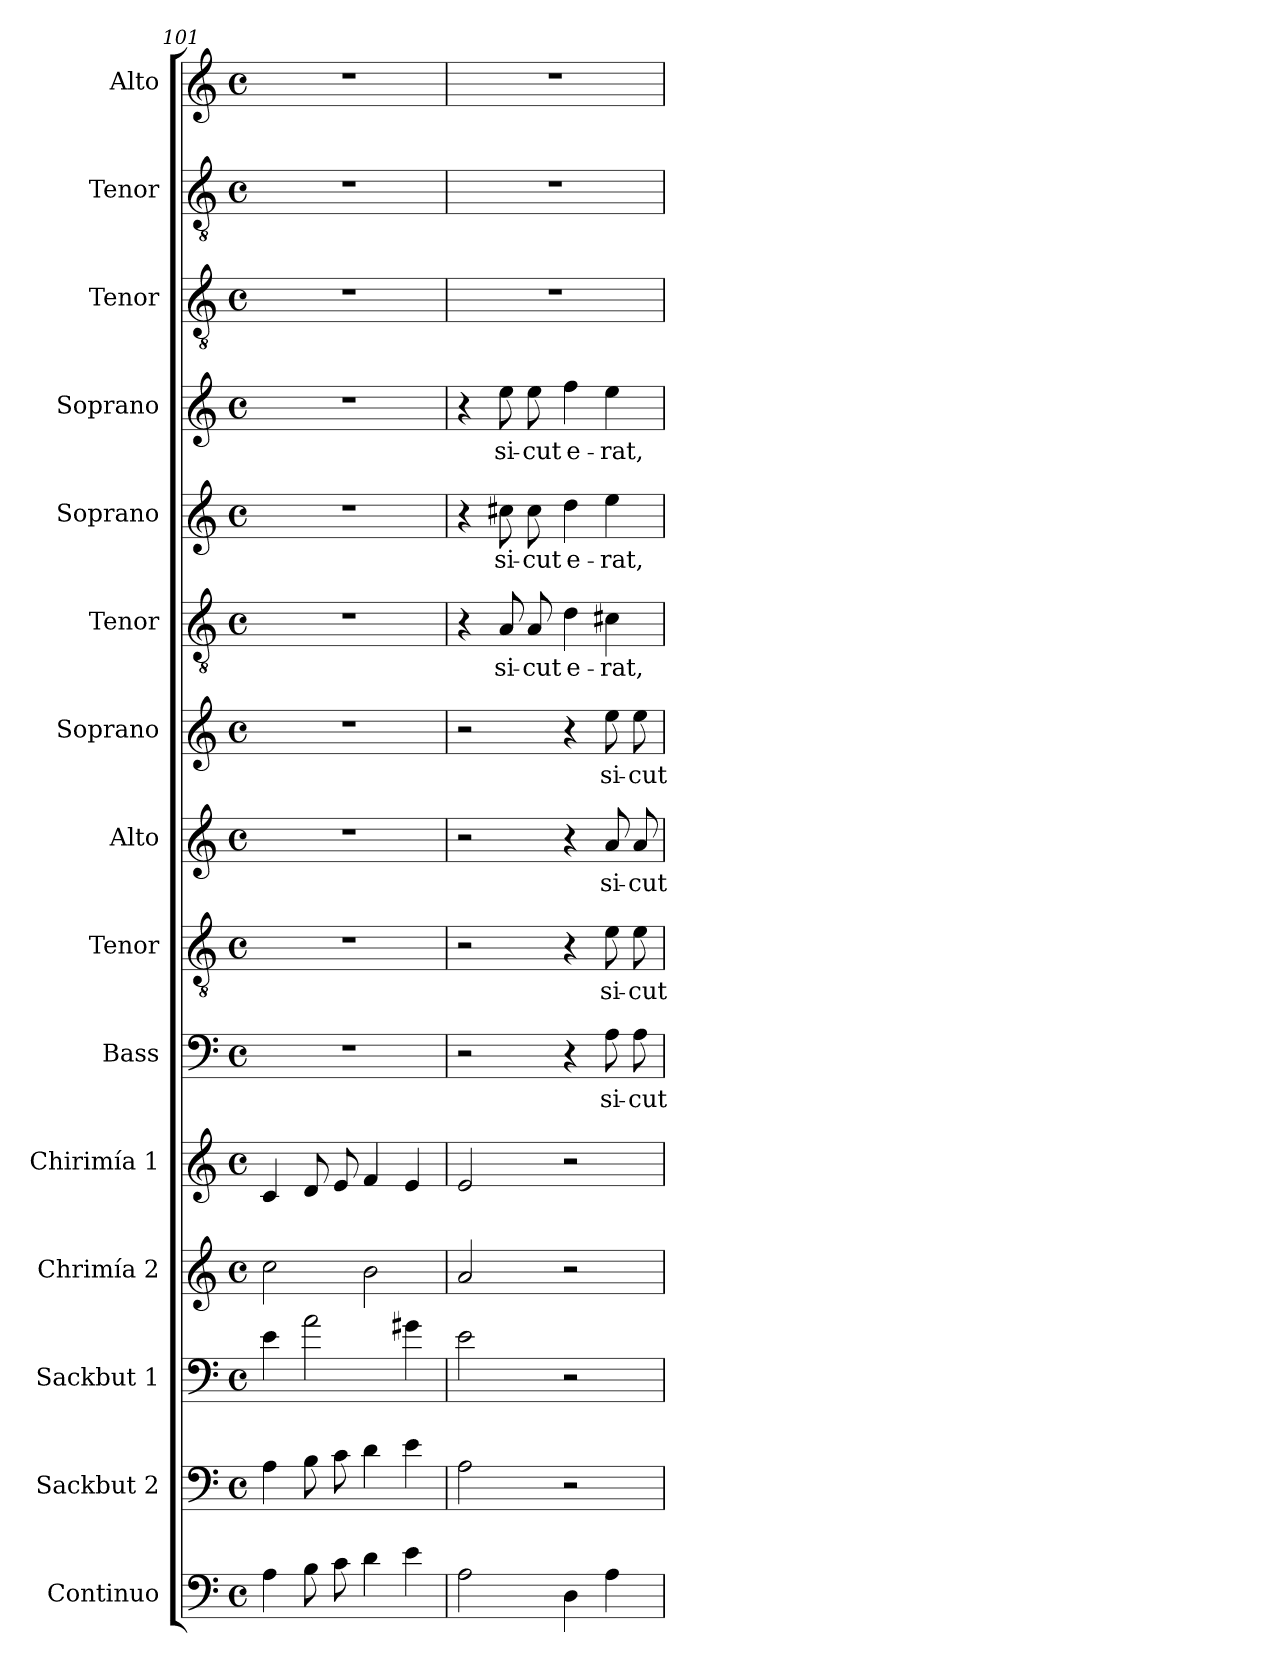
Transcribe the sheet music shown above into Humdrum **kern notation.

**kern	**kern	**kern	**kern	**kern	**kern	**text	**kern	**text	**kern	**text	**kern	**text	**kern	**text	**kern	**text	**kern	**text	**kern	**kern	**kern
*part15	*part14	*part13	*part12	*part11	*part10	*part10	*part9	*part9	*part8	*part8	*part7	*part7	*part6	*part6	*part5	*part5	*part4	*part4	*part3	*part2	*part1
*staff15	*staff14	*staff13	*staff12	*staff11	*staff10	*staff10	*staff9	*staff9	*staff8	*staff8	*staff7	*staff7	*staff6	*staff6	*staff5	*staff5	*staff4	*staff4	*staff3	*staff2	*staff1
*I"Continuo	*I"Sackbut 2	*I"Sackbut 1	*I"Chrimía 2	*I"Chirimía 1	*I"Bass	*	*I"Tenor	*	*I"Alto	*	*I"Soprano	*	*I"Tenor	*	*I"Soprano	*	*I"Soprano	*	*I"Tenor	*I"Tenor	*I"Alto
*I'Cont.	*I'Sckbt 2.	*I'Sckbt 1.	*I'Ch2.	*I'Ch1.	*I'B.	*	*I'T.	*	*I'A.	*	*I'S.	*	*I'T.	*	*I'S.	*	*I'S.	*	*I'T.	*I'T.	*I'A.
*clefF4	*clefF4	*clefF4	*clefG2	*clefG2	*clefF4	*	*clefGv2	*	*clefG2	*	*clefG2	*	*clefGv2	*	*clefG2	*	*clefG2	*	*clefGv2	*clefGv2	*clefG2
*	*	*	*	*	*	*	*ITrd7c12	*	*	*	*	*	*ITrd7c12	*	*	*	*	*	*ITrd7c12	*ITrd7c12	*
*k[]	*k[]	*k[]	*k[]	*k[]	*k[]	*	*k[]	*	*k[]	*	*k[]	*	*k[]	*	*k[]	*	*k[]	*	*k[]	*k[]	*k[]
*C:	*C:	*C:	*C:	*C:	*C:	*	*C:	*	*C:	*	*C:	*	*C:	*	*C:	*	*C:	*	*C:	*C:	*C:
*M4/4	*M4/4	*M4/4	*M4/4	*M4/4	*M4/4	*	*M4/4	*	*M4/4	*	*M4/4	*	*M4/4	*	*M4/4	*	*M4/4	*	*M4/4	*M4/4	*M4/4
*met(c)	*met(c)	*met(c)	*met(c)	*met(c)	*met(c)	*	*met(c)	*	*met(c)	*	*met(c)	*	*met(c)	*	*met(c)	*	*met(c)	*	*met(c)	*met(c)	*met(c)
=101	=101	=101	=101	=101	=101	=101	=101	=101	=101	=101	=101	=101	=101	=101	=101	=101	=101	=101	=101	=101	=101
4Ai\	4Ai\	4ei\	2cci\	4ci/	1r	.	1r	.	1r	.	1r	.	1r	.	1r	.	1r	.	1r	1r	1r
8Bi\	8Bi\	2ai\	.	8di/	.	.	.	.	.	.	.	.	.	.	.	.	.	.	.	.	.
8ci\	8ci\	.	.	8ei/	.	.	.	.	.	.	.	.	.	.	.	.	.	.	.	.	.
4di\	4di\	.	2bi\	4fi/	.	.	.	.	.	.	.	.	.	.	.	.	.	.	.	.	.
4ei\	4ei\	4g#Xi\	.	4ei/	.	.	.	.	.	.	.	.	.	.	.	.	.	.	.	.	.
!!LO:PB:g=z
=102	=102	=102	=102	=102	=102	=102	=102	=102	=102	=102	=102	=102	=102	=102	=102	=102	=102	=102	=102	=102	=102
2Ai\	2Ai\	2ei\	2ai/	2ei/	2r	.	2r	.	2r	.	2r	.	4r	.	4r	.	4r	.	1r	1r	1r
!	!	!	!	!	!	!	!	!	!	!	!	!	!	!LO:LY:b:color=#000000	!	!	!	!	!	!	!
!	!	!	!	!	!	!	!	!	!	!	!	!	!	!	!	!LO:LY:b:color=#000000	!	!	!	!	!
!	!	!	!	!	!	!	!	!	!	!	!	!	!	!	!	!	!	!LO:LY:b:color=#000000	!	!	!
.	.	.	.	.	.	.	.	.	.	.	.	.	8AAi/	si-	8cc#Xi\	si-	8eei\	si-	.	.	.
!	!	!	!	!	!	!	!	!	!	!	!	!	!	!LO:LY:b:color=#000000	!	!	!	!	!	!	!
!	!	!	!	!	!	!	!	!	!	!	!	!	!	!	!	!LO:LY:b:color=#000000	!	!	!	!	!
!	!	!	!	!	!	!	!	!	!	!	!	!	!	!	!	!	!	!LO:LY:b:color=#000000	!	!	!
.	.	.	.	.	.	.	.	.	.	.	.	.	8AAi/	-cut	8cc#i\	-cut	8eei\	-cut	.	.	.
!	!	!	!	!	!	!	!	!	!	!	!	!	!	!LO:LY:b:color=#000000	!	!	!	!	!	!	!
!	!	!	!	!	!	!	!	!	!	!	!	!	!	!	!	!LO:LY:b:color=#000000	!	!	!	!	!
!	!	!	!	!	!	!	!	!	!	!	!	!	!	!	!	!	!	!LO:LY:b:color=#000000	!	!	!
4Di\	2r	2r	2r	2r	4r	.	4r	.	4r	.	4r	.	4Di\	e-	4ddi\	e-	4ffi\	e-	.	.	.
!	!	!	!	!	!	!LO:LY:b:color=#000000	!	!	!	!	!	!	!	!	!	!	!	!	!	!	!
!	!	!	!	!	!	!	!	!LO:LY:b:color=#000000	!	!	!	!	!	!	!	!	!	!	!	!	!
!	!	!	!	!	!	!	!	!	!	!LO:LY:b:color=#000000	!	!	!	!	!	!	!	!	!	!	!
!	!	!	!	!	!	!	!	!	!	!	!	!LO:LY:b:color=#000000	!	!	!	!	!	!	!	!	!
!	!	!	!	!	!	!	!	!	!	!	!	!	!	!LO:LY:b:color=#000000	!	!	!	!	!	!	!
!	!	!	!	!	!	!	!	!	!	!	!	!	!	!	!	!LO:LY:b:color=#000000	!	!	!	!	!
!	!	!	!	!	!	!	!	!	!	!	!	!	!	!	!	!	!	!LO:LY:b:color=#000000	!	!	!
4Ai\	.	.	.	.	8Ai\	si-	8Ei\	si-	8ai/	si-	8eei\	si-	4C#Xi\	-rat,	4eei\	-rat,	4eei\	-rat,	.	.	.
!	!	!	!	!	!	!LO:LY:b:color=#000000	!	!	!	!	!	!	!	!	!	!	!	!	!	!	!
!	!	!	!	!	!	!	!	!LO:LY:b:color=#000000	!	!	!	!	!	!	!	!	!	!	!	!	!
!	!	!	!	!	!	!	!	!	!	!LO:LY:b:color=#000000	!	!	!	!	!	!	!	!	!	!	!
!	!	!	!	!	!	!	!	!	!	!	!	!LO:LY:b:color=#000000	!	!	!	!	!	!	!	!	!
.	.	.	.	.	8Ai\	-cut	8Ei\	-cut	8ai/	-cut	8eei\	-cut	.	.	.	.	.	.	.	.	.
=	=	=	=	=	=	=	=	=	=	=	=	=	=	=	=	=	=	=	=	=	=
*-	*-	*-	*-	*-	*-	*-	*-	*-	*-	*-	*-	*-	*-	*-	*-	*-	*-	*-	*-	*-	*-
